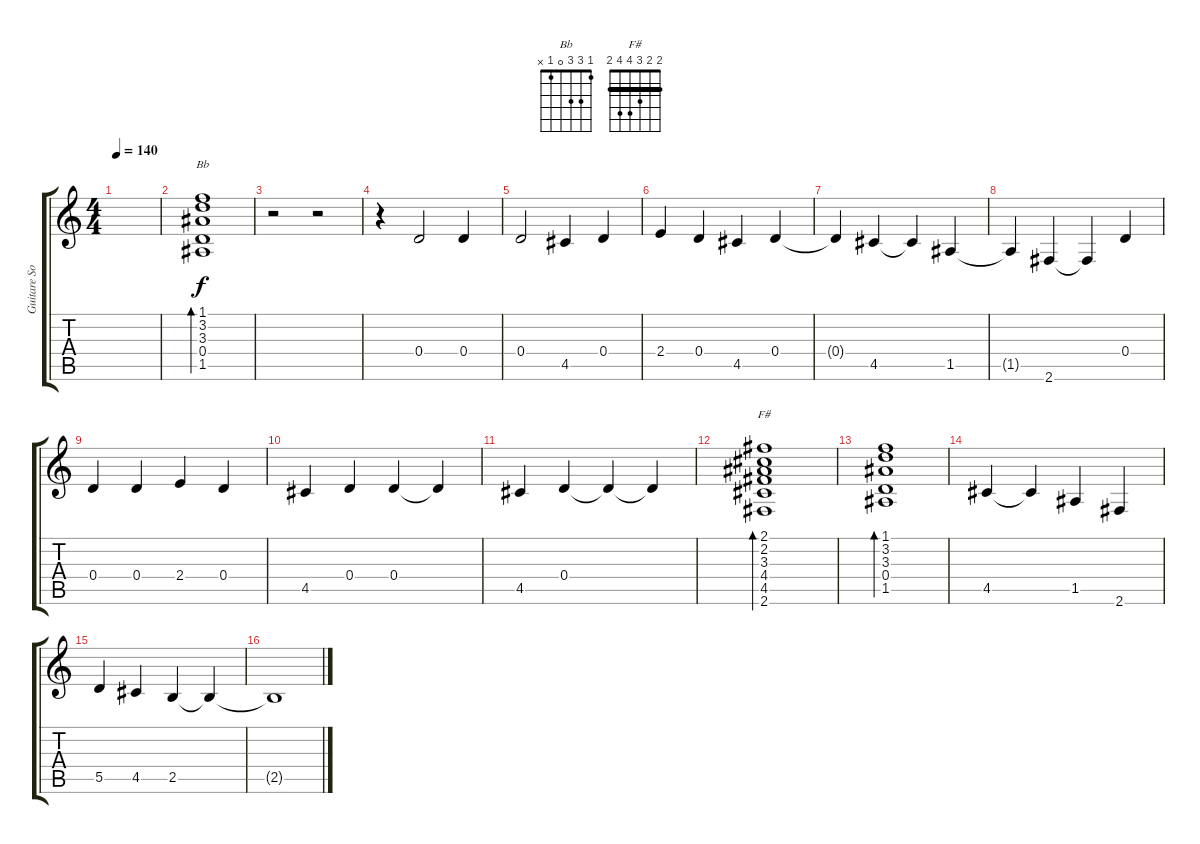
\track ("Guitare Solo" "Guitare So") {instrument electricguitarclean}
\staff {score tabs}
\tuning (E4 B3 G3 D3 A2 E2) {hide}
\chord ("Bb" 1 3 3 0 1 x)
\chord ("F#" 2 2 3 4 4 2) {barre 2}
\ts (4 4)
\tempo 140
\clef g2
\ks c
|
(1.1 3.2 3.3 0.4 1.5).1{bd 480 ch "Bb"} |
r.2 r.2 |
r.4 0.4.2{dy f} 0.4.4 |
0.4.2 4.5.4 0.4.4 |
2.4.4 0.4.4 4.5.4 0.4.4 |
0.4{t}.4 4.5.4 4.5{t}.4 1.5.4 |
1.5{t}.4 2.6.4 2.6{t}.4 0.4.4 |
0.4.4 0.4.4 2.4.4 0.4.4 |
4.5.4 0.4.4 0.4.4 0.4{t}.4 |
4.5.4 0.4.4 0.4{t}.4 0.4{t}.4 |
(2.1 2.2 3.3 4.4 4.5 2.6).1{bd 240 ch "F#"} |
(1.1 3.2 3.3 0.4 1.5).1{bd 240} |
4.5.4 4.5{t}.4 1.5.4 2.6.4 |
5.5.4 4.5.4 2.5.4 2.5{t}.4 |
2.5{t}.1
